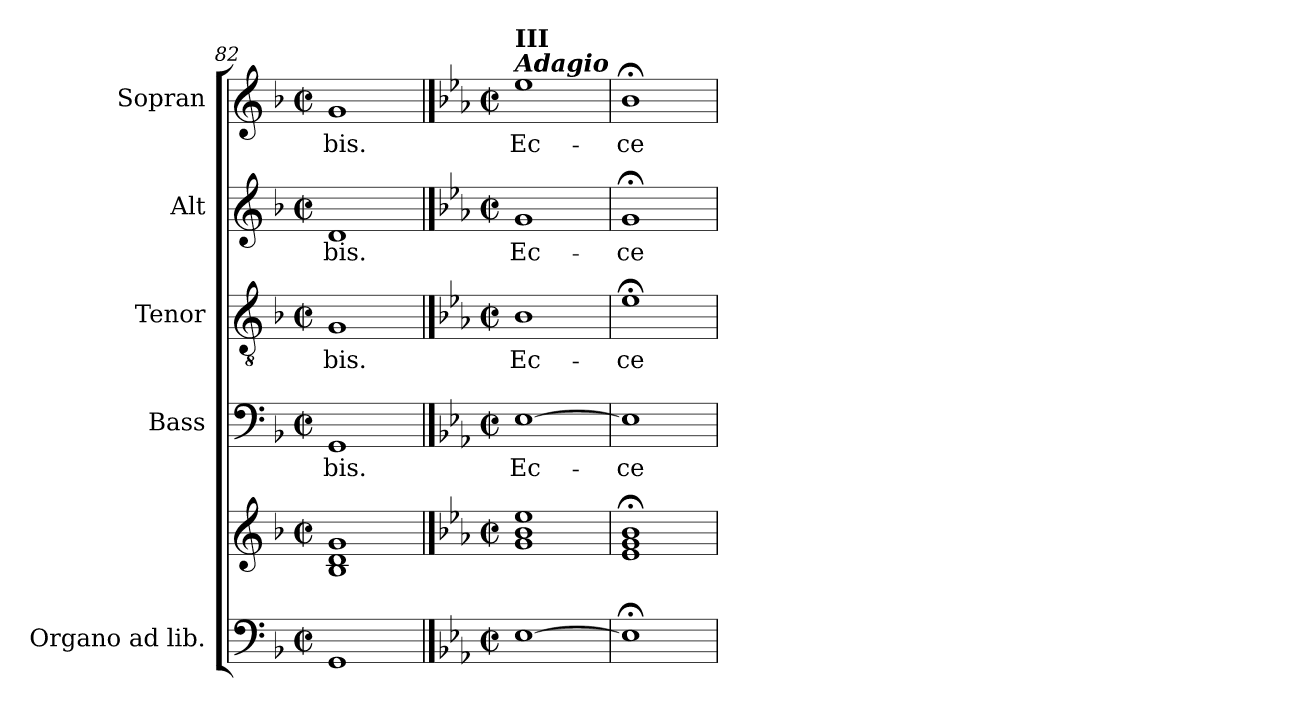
**kern	**kern	**kern	**text	**kern	**text	**kern	**text	**kern	**text
*part5	*part5	*part4	*part4	*part3	*part3	*part2	*part2	*part1	*part1
*staff6	*staff5	*staff4	*staff4	*staff3	*staff3	*staff2	*staff2	*staff1	*staff1
*I"Organo ad lib.	*	*I"Bass	*	*I"Tenor	*	*I"Alt	*	*I"Sopran	*
*	*	*I'B.	*	*I'T.	*	*I'A.	*	*I'S.	*
*clefF4	*clefG2	*clefF4	*	*clefGv2	*	*clefG2	*	*clefG2	*
*k[b-]	*k[b-]	*k[b-]	*	*k[b-]	*	*k[b-]	*	*k[b-]	*
*F:	*F:	*F:	*	*F:	*	*F:	*	*F:	*
*M2/2	*M2/2	*M2/2	*	*M2/2	*	*M2/2	*	*M2/2	*
*met(c|)	*met(c|)	*met(c|)	*	*met(c|)	*	*met(c|)	*	*met(c|)	*
=82	=82	=82	=82	=82	=82	=82	=82	=82	=82
!	!	!	!LO:LY:b	!	!LO:LY:b	!	!LO:LY:b	!	!LO:LY:b
1GG	1B- 1d 1g	1GG	-bis.	1G	-bis.	1d	-bis.	1g	-bis.
!!LO:PB:g=z
==83	==83	==83	==83	==83	==83	==83	==83	==83	==83
*k[b-e-a-]	*k[b-e-a-]	*k[b-e-a-]	*	*k[b-e-a-]	*	*k[b-e-a-]	*	*k[b-e-a-]	*
*E-:	*E-:	*E-:	*	*E-:	*	*E-:	*	*E-:	*
*M2/2	*M2/2	*M2/2	*	*M2/2	*	*M2/2	*	*M2/2	*
*met(c|)	*met(c|)	*met(c|)	*	*met(c|)	*	*met(c|)	*	*met(c|)	*
!	!	!	!	!	!	!	!	!LO:TX:a:Bi:t=Adagio	!
!	!	!	!	!	!	!	!	!LO:TX:a:B:t=III	!
!	!	!	!LO:LY:b	!	!LO:LY:b	!	!LO:LY:b	!	!LO:LY:b
[1E-	1g 1b- 1ee-	[1E-	Ec-	1B-	Ec-	1g	Ec-	1ee-	Ec-
=84	=84	=84	=84	=84	=84	=84	=84	=84	=84
!	!	!	!LO:LY:b	!	!LO:LY:b	!	!LO:LY:b	!	!LO:LY:b
1E-;]	1e-;< 1g;< 1b-;<	1E-]	-ce	1e-;<	-ce	1g;<	-ce	1b-;<	-ce
=	=	=	=	=	=	=	=	=	=
*-	*-	*-	*-	*-	*-	*-	*-	*-	*-
